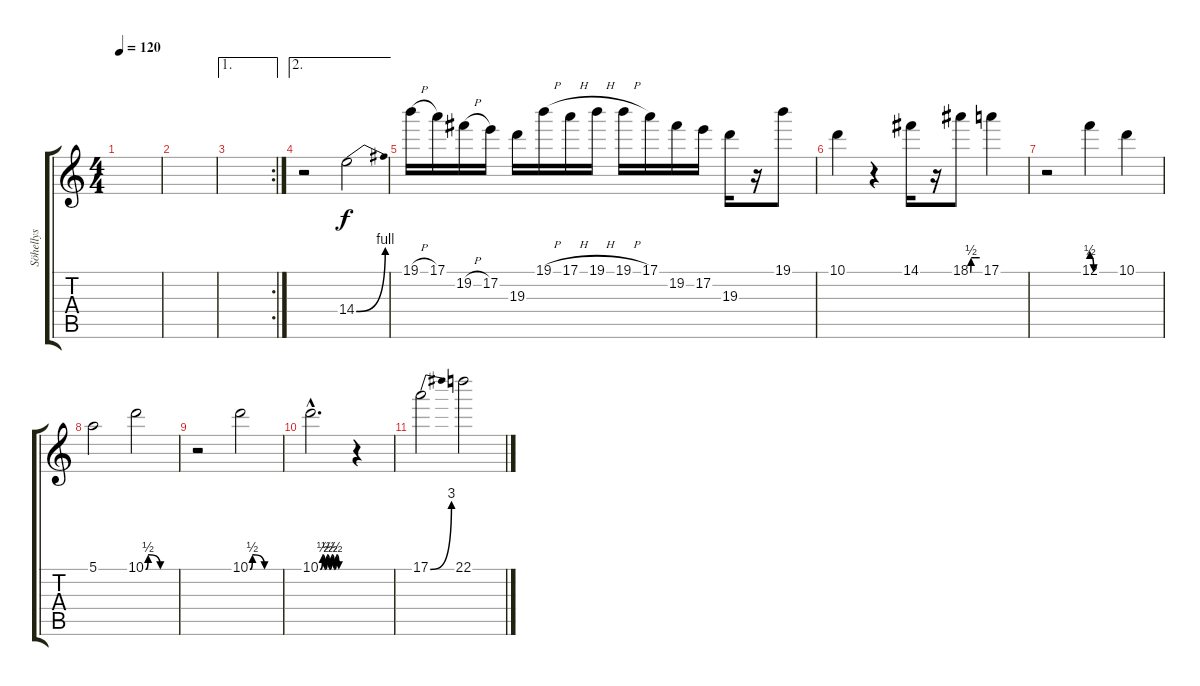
\track ("Söhellys" "Söhellys") {instrument distortionguitar}
\staff {score tabs}
\tuning (E4 B3 G3 D3 A2 E2) {hide}
\ts (4 4)
\tempo 120
\clef g2
\ks c
|
|
\ae 1
\rc 2
|
\ae 2
r.2 14.4{be (bend 0 0 60 4)}.2 |
19.1{h}.16 17.1.16 19.2{h}.16 17.2.16 19.3.16 19.1{h}.16 17.1{h}.16 19.1{h}.16 19.1{h}.16 17.1.16 19.2.16 17.2.16 19.3.16 r.16 19.1.8 |
10.1.4 r.4 14.1.16 r.16 18.1{be (custom 0 0 4 2 6 2 30 2 60 2)}.8 17.1.4 |
r.2 12.1{be (custom 0 2 5 0 9 0 30 0 60 0)}.4 10.1.4 |
5.1.2 10.1{be (custom 0 0 5 2 30 0 60 0)}.2 |
r.2 10.1{be (custom 0 0 5 2 30 0 60 0)}.2 |
10.1{be (custom 0 0 5 2 10 0 15 2 20 0 25 2 30 0 35 2 40 0 60 0) hac}.2{d} r.4 |
17.1{be (bend 0 0 60 12)}.2 22.1.2
